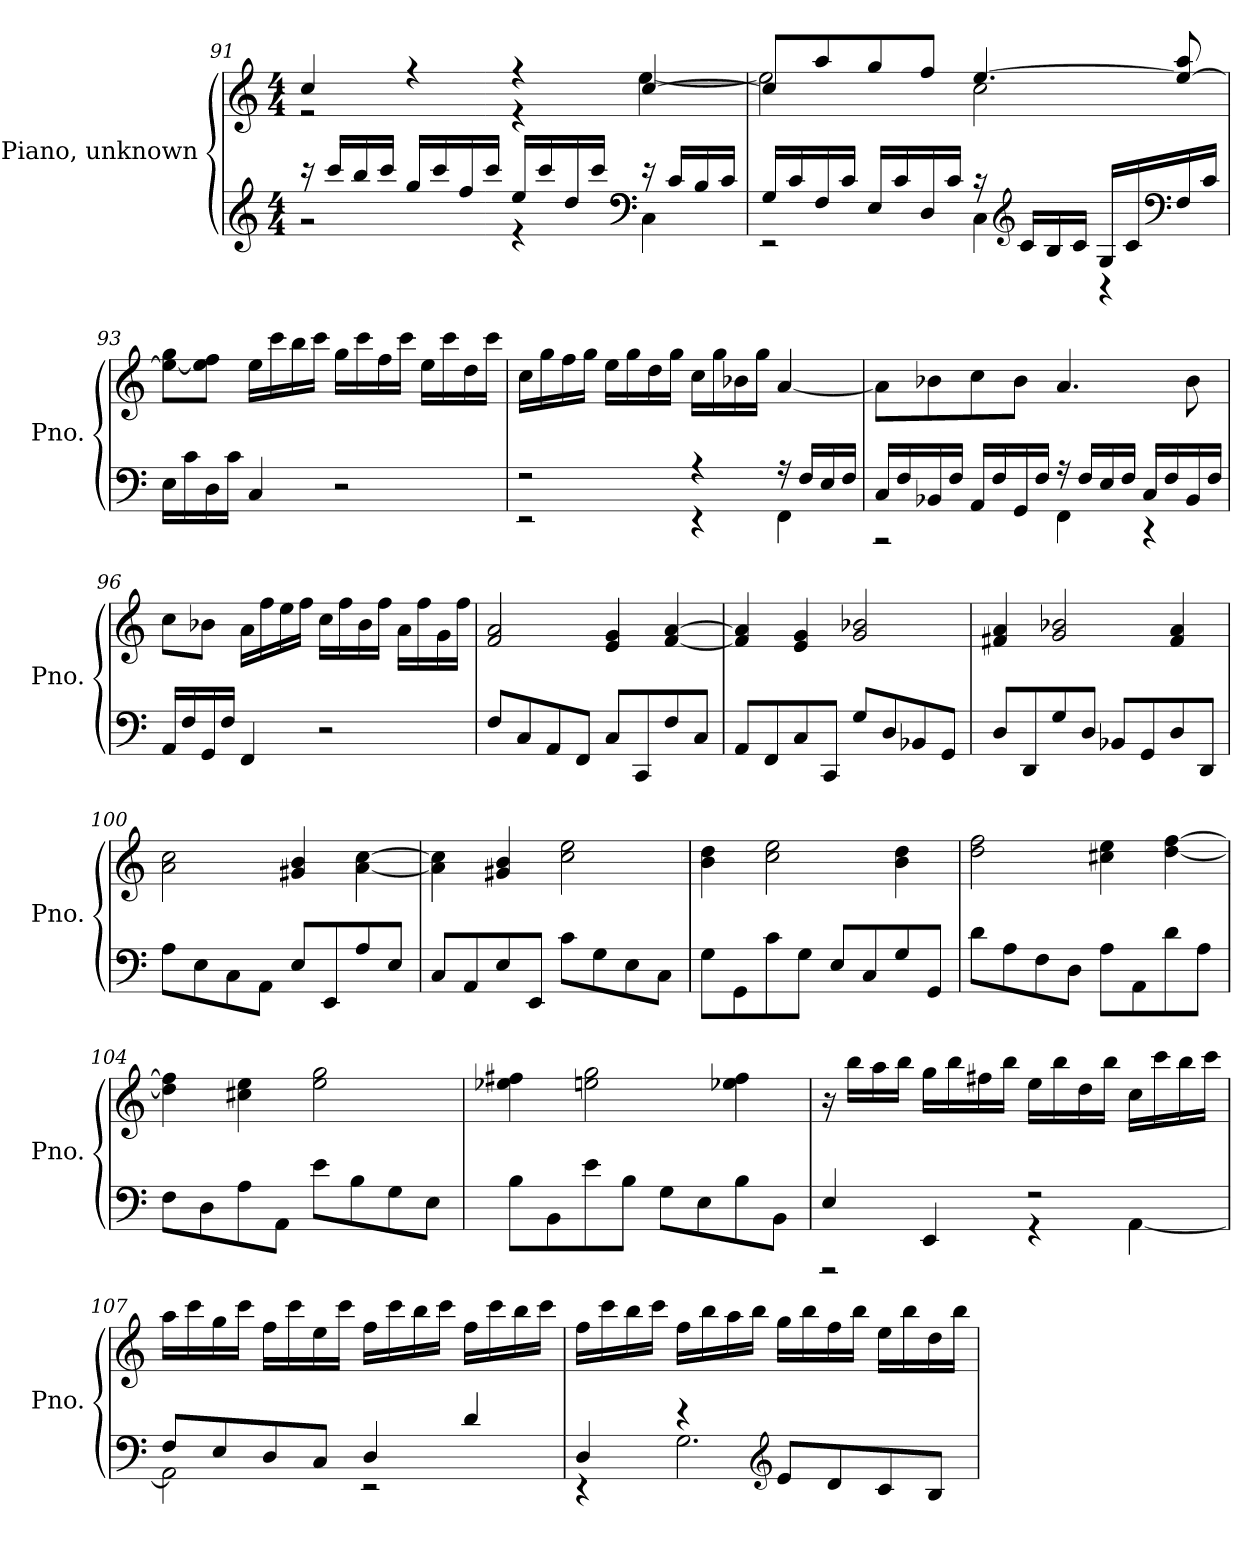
**kern	**kern
*part1	*part1
*staff2	*staff1
*I"Piano, unknown	*
*I'Pno.	*
!!LO:LB:g=z
*clefG2	*clefG2
*k[]	*k[]
*M4/4	*M4/4
=91	=91
*^	*^
16r	2r	4cc/	2r
16ccc/LL	.	.	.
16bb/	.	.	.
16ccc/JJ	.	.	.
16gg/LL	.	4r	.
16ccc/	.	.	.
16ff/	.	.	.
16ccc/JJ	.	.	.
16ee/LL	4r	4r	4r
16ccc/	.	.	.
16dd/	.	.	.
16ccc/JJ	.	.	.
*clefF4	*	*	*
16r	4C\	[4cc/	[4ee\
16c/LL	.	.	.
16B/	.	.	.
16c/JJ	.	.	.
=92	=92	=92	=92
16G/LL	2r	8cc/L]	2ee\]
16c/	.	.	.
16F/	.	8aa/	.
16c/JJ	.	.	.
16E/LL	.	8gg/	.
16c/	.	.	.
16D/	.	8ff/J	.
16c/JJ	.	.	.
16r	4C\	[4.ee/	2cc\
*clefG2	*	*	*
16c/LL	.	.	.
16B/	.	.	.
16c/JJ	.	.	.
16G/LL	4r	.	.
16c/	.	.	.
*clefF4	*	*	*
16F/	.	8ee/_ 8aa/	.
16c/JJ	.	.	.
*v	*v	*	*
*	*v	*v
!!LO:LB:g=z
=93	=93
16E\LL	8ee\_ 8gg\L
16c\	.
16D\	8ee\] 8ff\J
16c\JJ	.
4C/	16ee\LL
.	16ccc\
.	16bb\
.	16ccc\JJ
2r	16gg\LL
.	16ccc\
.	16ff\
.	16ccc\JJ
.	16ee\LL
.	16ccc\
.	16dd\
.	16ccc\JJ
=94	=94
*^	*
2r	2r	16cc\LL
.	.	16gg\
.	.	16ff\
.	.	16gg\JJ
.	.	16ee\LL
.	.	16gg\
.	.	16dd\
.	.	16gg\JJ
4r	4r	16cc\LL
.	.	16gg\
.	.	16b-X\
.	.	16gg\JJ
16r	4FF\	[4a/
16F/LL	.	.
16E/	.	.
16F/JJ	.	.
!!LO:LB:g=z
=95	=95	=95
16C/LL	2r	8a\L]
16F/	.	.
16BB-X/	.	8b-X\
16F/JJ	.	.
16AA/LL	.	8cc\
16F/	.	.
16GG/	.	8b-\J
16F/JJ	.	.
16r	4FF\	4.a/
16F/LL	.	.
16E/	.	.
16F/JJ	.	.
16C/LL	4r	.
16F/	.	.
16BB-/	.	8b-\
16F/JJ	.	.
*v	*v	*
=96	=96
16AA/LL	8cc\L
16F/	.
16GG/	8b-X\J
16F/JJ	.
4FF/	16a\LL
.	16ff\
.	16ee\
.	16ff\JJ
2r	16cc\LL
.	16ff\
.	16b-\
.	16ff\JJ
.	16a\LL
.	16ff\
.	16g\
.	16ff\JJ
=97	=97
8F/L	2f/ 2a/
8C/	.
8AA/	.
8FF/J	.
8C/L	4e/ 4g/
8CC/	.
8F/	[4f/ [4a/
8C/J	.
!!LO:LB:g=z
=98	=98
8AA/L	4f/] 4a/]
8FF/	.
8C/	4e/ 4g/
8CC/J	.
8G/L	2g/ 2b-X/
8D/	.
8BB-X/	.
8GG/J	.
=99	=99
8D/L	4f#X/ 4a/
8DD/	.
8G/	2g/ 2b-X/
8D/J	.
8BB-X/L	.
8GG/	.
8D/	4f#/ 4a/
8DD/J	.
=100	=100
8A\L	2a\ 2cc\
8E\	.
8C\	.
8AA\J	.
8E/L	4g#X/ 4b/
8EE/	.
8A/	[4a\ [4cc\
8E/J	.
=101	=101
8C/L	4a\] 4cc\]
8AA/	.
8E/	4g#X/ 4b/
8EE/J	.
8c\L	2cc\ 2ee\
8G\	.
8E\	.
8C\J	.
=102	=102
8G\L	4b\ 4dd\
8GG\	.
8c\	2cc\ 2ee\
8G\J	.
8E/L	.
8C/	.
8G/	4b\ 4dd\
8GG/J	.
!!LO:LB:g=z
=103	=103
8d\L	2dd\ 2ff\
8A\	.
8F\	.
8D\J	.
8A\L	4cc#X\ 4ee\
8AA\	.
8d\	[4dd\ [4ff\
8A\J	.
=104	=104
8F\L	4dd\] 4ff\]
8D\	.
8A\	4cc#X\ 4ee\
8AA\J	.
8e\L	2ee\ 2gg\
8B\	.
8G\	.
8E\J	.
=105	=105
8B\L	4ee-X\ 4ff#X\
8BB\	.
8e\	2een\ 2gg\
8B\J	.
8G\L	.
8E\	.
8B\	4ee-X\ 4ff#\
8BB\J	.
=106	=106
*^	*
4E/	2r	16r
.	.	16bb\LL
.	.	16aa\
.	.	16bb\JJ
4EE/	.	16gg\LL
.	.	16bb\
.	.	16ff#X\
.	.	16bb\JJ
2r	4r	16ee\LL
.	.	16bb\
.	.	16dd\
.	.	16bb\JJ
.	[4AA\	16cc\LL
.	.	16ccc\
.	.	16bb\
.	.	16ccc\JJ
!!LO:PB:g=z
=107	=107	=107
8F/L	2AA\]	16aa\LL
.	.	16ccc\
8E/	.	16gg\
.	.	16ccc\JJ
8D/	.	16ff\LL
.	.	16ccc\
8C/J	.	16ee\
.	.	16ccc\JJ
4D/	2r	16ff\LL
.	.	16ccc\
.	.	16bb\
.	.	16ccc\JJ
4d/	.	16ff\LL
.	.	16ccc\
.	.	16bb\
.	.	16ccc\JJ
=108	=108	=108
4D/	4r	16ff\LL
.	.	16ccc\
.	.	16bb\
.	.	16ccc\JJ
4r	2.G\	16ff\LL
.	.	16bb\
.	.	16aa\
.	.	16bb\JJ
*clefG2	*	*
8e/L	.	16gg\LL
.	.	16bb\
8d/	.	16ff\
.	.	16bb\JJ
8c/	.	16ee\LL
.	.	16bb\
8B/J	.	16dd\
.	.	16bb\JJ
*v	*v	*
=	=
*-	*-
